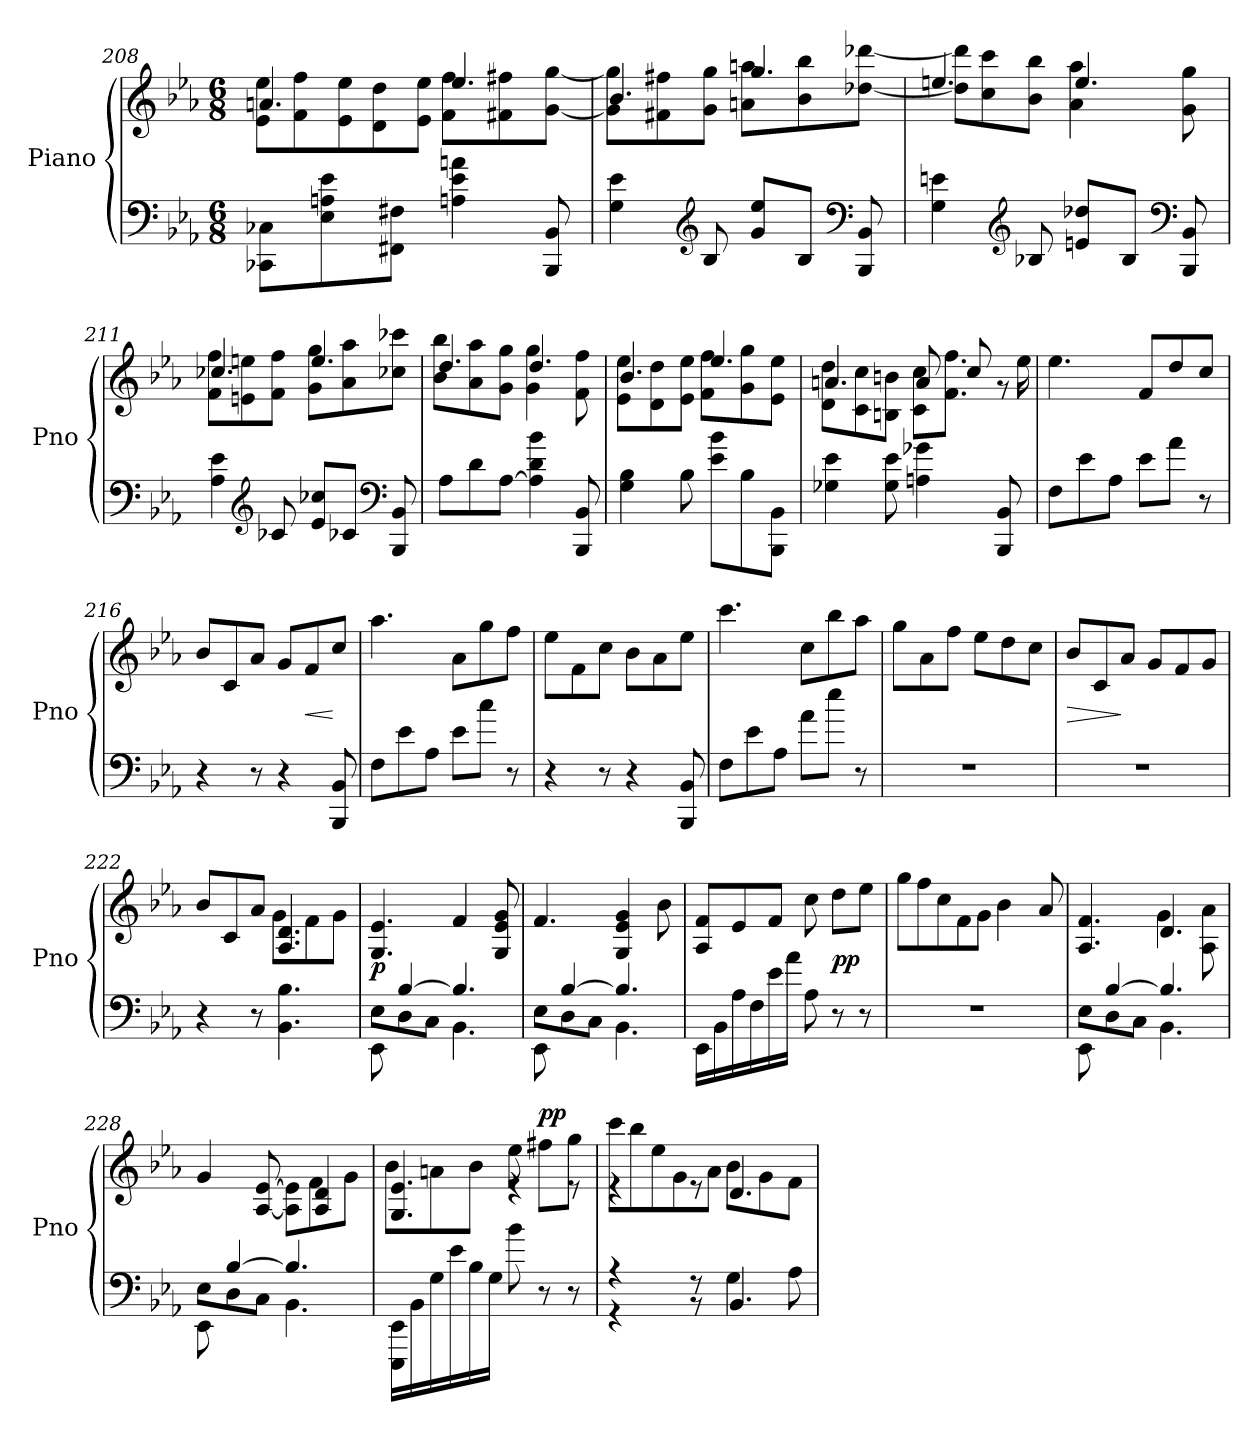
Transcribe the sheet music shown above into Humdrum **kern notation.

**kern	**kern	**dynam
*part1	*part1	*part1
*staff2	*staff1	*staff1/2
*I"Piano	*	*
*I'Pno	*	*
*clefF4	*clefG2	*
*k[b-e-a-]	*k[b-e-a-]	*
*M6/8	*M6/8	*
=208	=208	=208
*	*^	*
*	*	*Xtuplet	*
8CC-X 8C-XL	4.an	40%3e- 40%3ee-L	.
.	.	40%3f 40%3ff	.
8E- 8An 8e-	.	.	.
.	.	40%3e- 40%3ee-	.
.	.	40%3d 40%3dd	.
8FF#X 8F#XJ	.	.	.
.	.	40%3e- 40%3ee-J	.
4An 4e- 4an	4.ee-	8f 8ffL	.
.	.	8f#X 8ff#X	.
8BBB- 8BB-	.	[8g [8ggJ	.
=209	=209	=209	=209
4G 4e-	4.b-	8g] 8gg]L	.
.	.	8f#X 8ff#X	.
*clefG2	*	*	*
8B-	.	8g 8ggJ	.
8g 8ee-L	4.gg	8an 8aanL	.
8B-J	.	8b- 8bb-	.
*clefF4	*	*	*
8BBB- 8BB-	.	[8dd-X [8ddd-XJ	.
=210	=210	=210	=210
4G 4en	4.een	8dd-] 8ddd-]L	.
.	.	8cc 8ccc	.
*clefG2	*	*	*
8B-X	.	8b- 8bb-J	.
8en 8dd-XL	4.ee	4a- 4aa-	.
8B-J	.	.	.
*clefF4	*	*	*
8BBB- 8BB-	.	8g 8gg	.
=211	=211	=211	=211
4A- 4e-	4.cc-X	8f 8ffL	.
.	.	8en 8een	.
*clefG2	*	*	*
8c-X	.	8f 8ffJ	.
8e- 8cc-XL	4.ee	8g 8ggL	.
8c-XJ	.	8a- 8aa-	.
*clefF4	*	*	*
8BBB- 8BB-	.	8cc-X 8ccc-XJ	.
=212	=212	=212	=212
8A-L	4.dd	8b- 8bb-L	.
8d	.	8a- 8aa-	.
[8A-J	.	8g 8ggJ	.
4A-] 4d 4b-	4.dd	4g 4gg	.
8BBB- 8BB-	.	8f 8ff	.
=213	=213	=213	=213
4G 4B-	4.b-	8e- 8ee-L	.
.	.	8d 8dd	.
8B-	.	8e- 8ee-J	.
8e- 8b-L	4.ee-	8f 8ffL	.
8B-	.	8g 8gg	.
8BBB- 8BB-J	.	8e- 8ee-J	.
=214	=214	=214	=214
4G-X 4e-	4.an	8d 8ddL	.
.	.	8c 8cc	.
8G- 8e-	.	8Bn 8bnJ	.
4An 4g-X	8a	8c 8ccL	.
.	8cc	8.f 8.ffJ	.
8BBB- 8BB-	8rg	.	.
.	.	16ee-	.
*	*v	*v	*
=215	=215	=215
8FL	4.ee-	.
8e-	.	.
8A-J	.	.
8e-L	8fL	.
8a-J	8dd	.
8r	8ccJ	.
=216	=216	=216
4r	8b-L	.
.	8c	.
8r	8a-J	.
4r	8gL	.
.	8f	<
8BBB- 8BB-	8ccJ	[
=217	=217	=217
8FL	4.aa-	.
8e-	.	.
8A-J	.	.
8e-L	8a-L	.
8ccJ	8gg	.
8r	8ffJ	.
=218	=218	=218
4r	8ee-L	.
.	8f	.
8r	8ccJ	.
4r	8b-L	.
.	8a-	.
8BBB- 8BB-	8ee-J	.
=219	=219	=219
8FL	4.ccc	.
8e-	.	.
8A-J	.	.
8a-L	8ccL	.
8ee-J	8bb-	.
8r	8aa-J	.
=220	=220	=220
2.r	8ggL	.
.	8a-	.
.	8ffJ	.
.	8ee-L	.
.	8dd	.
.	8ccJ	.
=221	=221	=221
2.r	8b-L	>
.	8c	.
.	8a-J	]
.	8gL	.
.	8f	.
.	8gJ	.
=222	=222	=222
*	*^	*
4r	4ryy	8b-L	.
.	.	8c	.
8r	8ryy	8a-J	.
4.BB- 4.B-	4.A- 4.d	8gL	.
.	.	8f	.
.	.	8gJ	.
*	*v	*v	*
=223	=223	=223
*^	*	*
*	*^	*	*
8EE-\	8E-L	8ryy	4.G 4.e-	p
4ryy	8D	[4B-	.	.
.	8CJ	.	.	.
4.ryy	4.BB-	4.B-]	4f	.
.	.	.	8G 8e- 8g	.
=224	=224	=224	=224	=224
8EE-\	8E-L	8ryy	4.f	.
4ryy	8D	[4B-	.	.
.	8CJ	.	.	.
4.ryy	4.BB-	4.B-]	4G 4e- 4g	.
.	.	.	8b-	.
*v	*v	*v	*	*
=225	=225	=225
16EE-LL	8A- 8fL	.
16BB-	.	.
16A-	8e-	.
16F	.	.
16e-	8fJ	.
16a-JJ	.	.
8A-	8cc	.
8r	8ddL	pp
8r	8ee-J	.
=226	=226	=226
2.r	40%3ggL	.
.	40%3ff	.
.	40%3cc	.
.	40%3f	.
.	40%3gJ	.
.	4b-	.
.	8a-	.
=227	=227	=227
*^	*^	*
*	*^	*	*	*
8EE-\	8E-L	8ryy	4ryy	4.A- 4.f	.
4ryy	8D	[4B-	.	.	.
.	8CJ	.	8ryy	.	.
4.ryy	4.BB-	4.B-]	4.d	4g	.
.	.	.	.	8A- 8a-	.
=228	=228	=228	=228	=228	=228
8EE-\	8E-L	8ryy	4ryy	4g	.
4ryy	8D	[4B-	.	.	.
.	8CJ	.	8ryy	[8A- [8e-	.
4.ryy	4.BB-	4.B-]	8ryy	8A-] 8e-]L	.
.	.	.	4A- 4d	8f	.
.	.	.	.	8gJ	.
*v	*v	*v	*	*	*
=229	=229	=229	=229
16EEE-\ 16EE-\LL	4.G 4.e-	8b-L	.
16BB-	.	.	.
16G	.	8an	.
16e-	.	.	.
16B-	.	8b-J	.
16GJJ	.	.	.
8b-	4re	8ee-	.
!	!	!	!LO:DY:a
8r	.	8ff#XL	pp
8r	8re	8ggJ	.
=230	=230	=230	=230
*^	*	*	*
4r	4r	4re	40%3cccL	.
.	.	.	40%3bb-	.
.	.	.	40%3ee-	.
.	.	.	40%3g	.
8r	8r	8re	.	.
.	.	.	40%3a-J	.
4.BB-	4G	4.d	8b-L	.
.	.	.	8g	.
.	8A-	.	8fJ	.
*v	*v	*	*	*
*	*v	*v	*
=	=	=
*-	*-	*-
